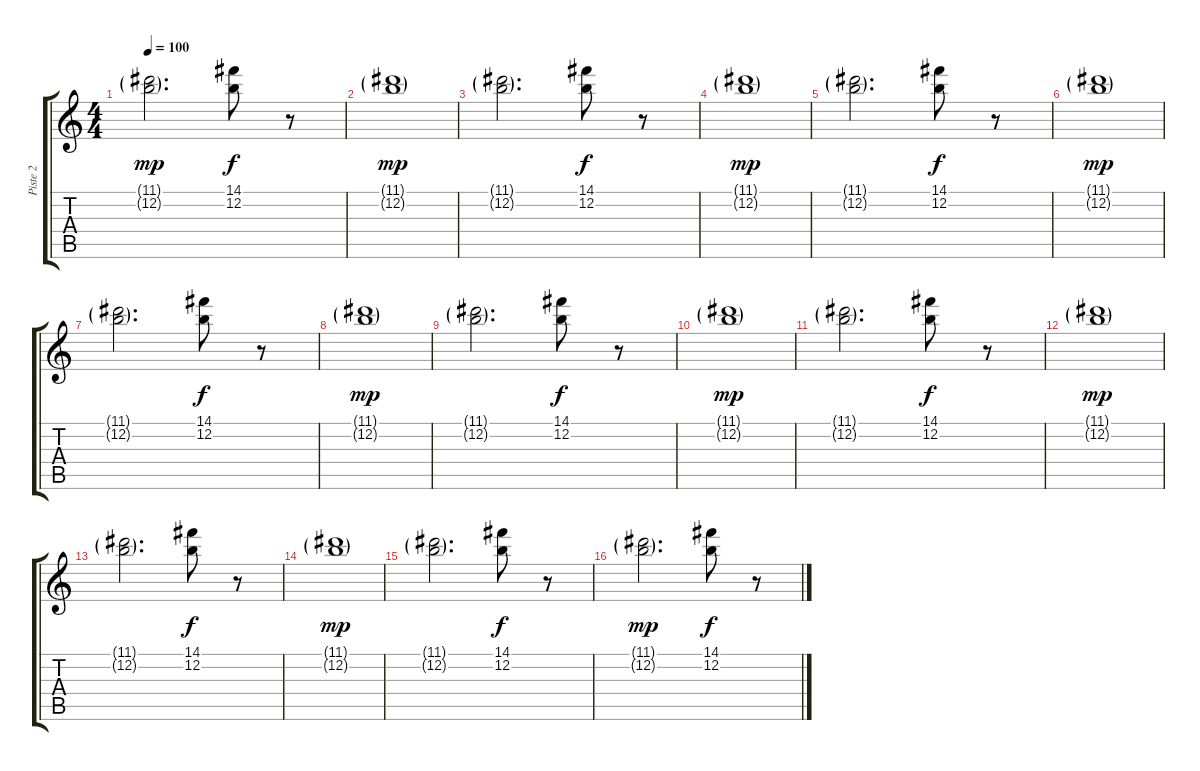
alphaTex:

\track ("Piste 2" "Piste 2") {instrument overdrivenguitar}
\staff {score tabs}
\tuning (E4 B3 G3 D3 A2 E2) {hide}
\ts (4 4)
\tempo 100
\clef g2
\ks c
(11.1{g} 12.2{g}).2{d dy mp} (14.1 12.2).8{dy f} r.8 |
(11.1{g} 12.2{g}).1{dy mp} |
(11.1{g} 12.2{g}).2{d} (14.1 12.2).8{dy f} r.8 |
(11.1{g} 12.2{g}).1{dy mp} |
(11.1{g} 12.2{g}).2{d} (14.1 12.2).8{dy f} r.8 |
(11.1{g} 12.2{g}).1{dy mp} |
(11.1{g} 12.2{g}).2{d} (14.1 12.2).8{dy f} r.8 |
(11.1{g} 12.2{g}).1{dy mp} |
(11.1{g} 12.2{g}).2{d} (14.1 12.2).8{dy f} r.8 |
(11.1{g} 12.2{g}).1{dy mp} |
(11.1{g} 12.2{g}).2{d} (14.1 12.2).8{dy f} r.8 |
(11.1{g} 12.2{g}).1{dy mp} |
(11.1{g} 12.2{g}).2{d} (14.1 12.2).8{dy f} r.8 |
(11.1{g} 12.2{g}).1{dy mp} |
(11.1{g} 12.2{g}).2{d} (14.1 12.2).8{dy f} r.8 |
(11.1{g} 12.2{g}).2{d dy mp} (14.1 12.2).8{dy f} r.8
